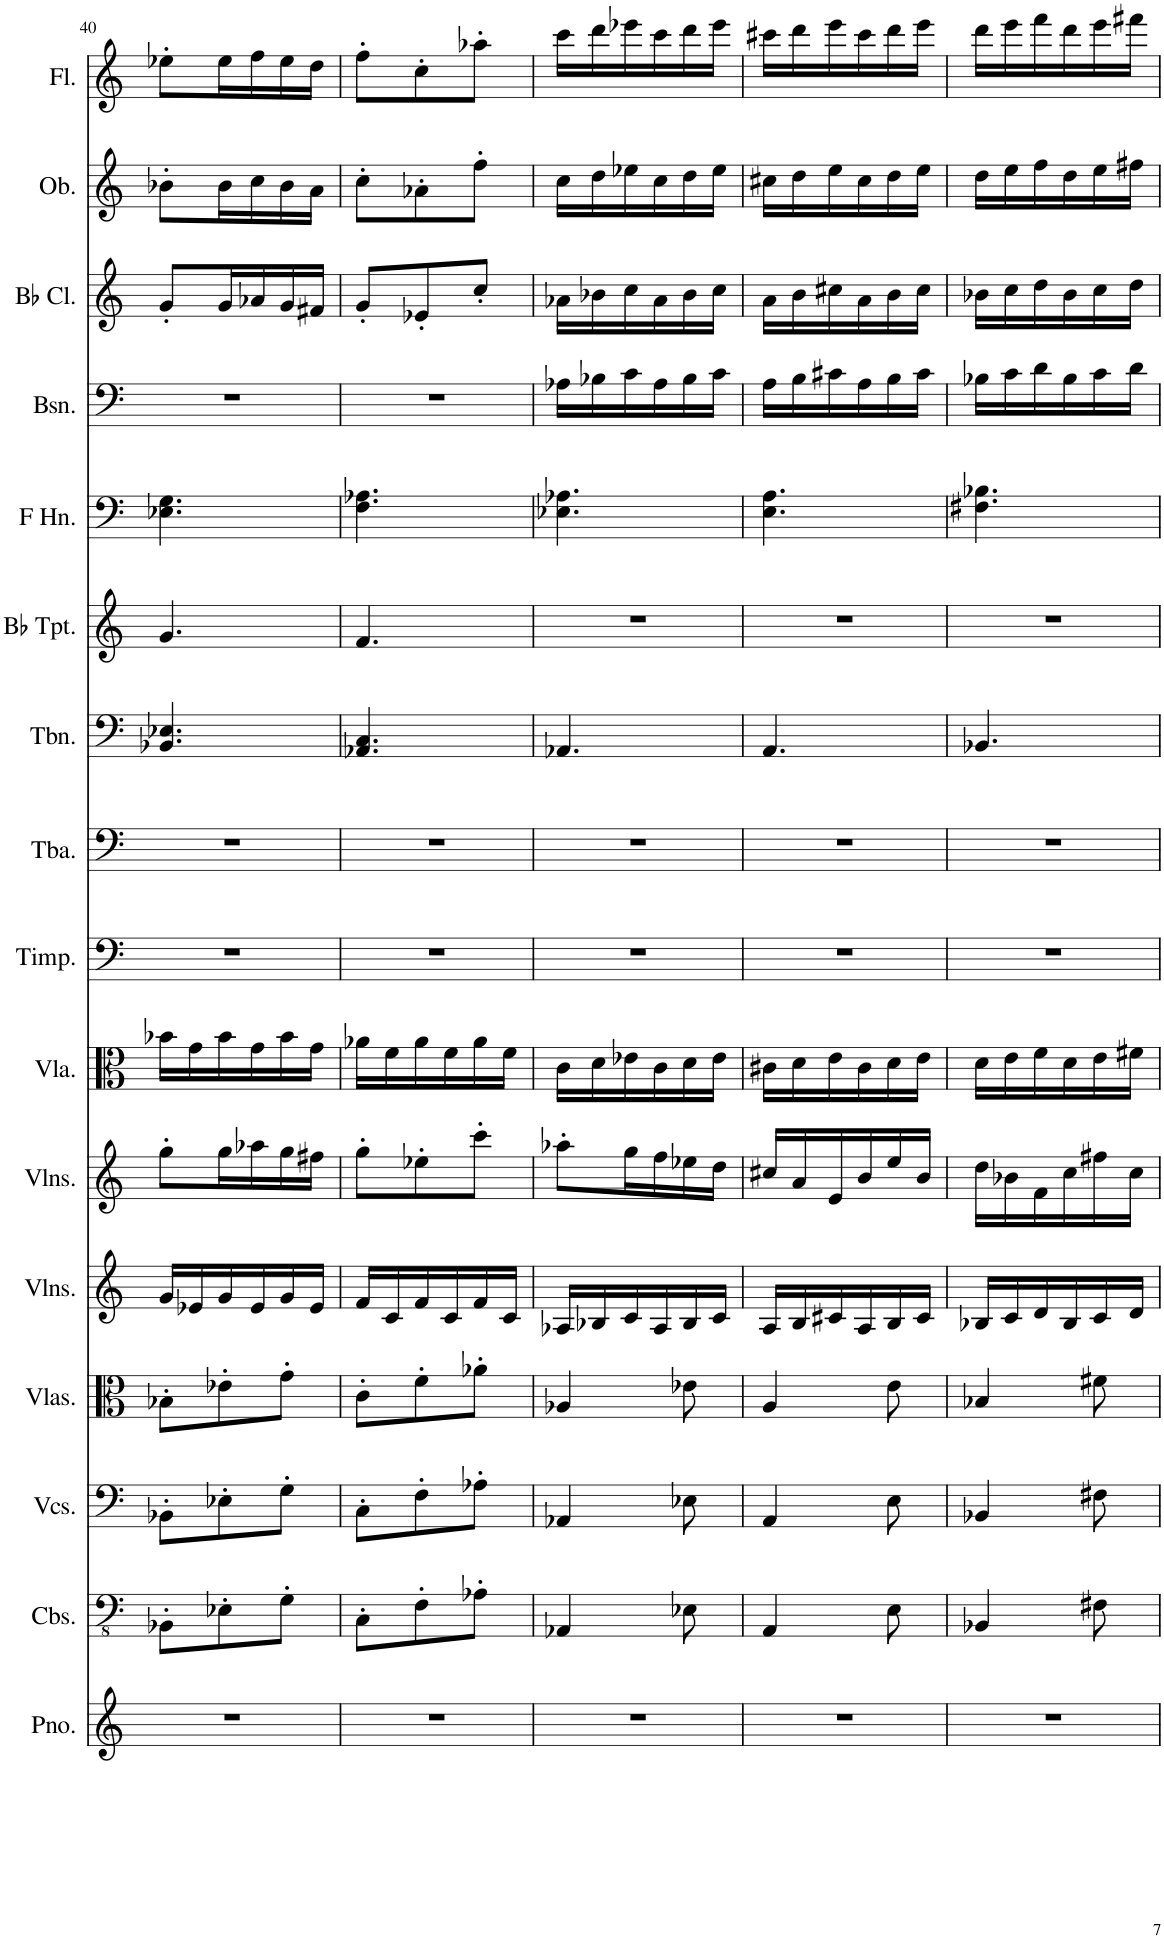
**kern	**kern	**kern	**kern	**kern	**kern	**kern	**kern	**kern	**kern	**kern	**kern	**kern	**kern	**kern	**kern
*part16	*part15	*part14	*part13	*part12	*part11	*part10	*part9	*part8	*part7	*part6	*part5	*part4	*part3	*part2	*part1
*staff16	*staff15	*staff14	*staff13	*staff12	*staff11	*staff10	*staff9	*staff8	*staff7	*staff6	*staff5	*staff4	*staff3	*staff2	*staff1
*I"Piano	*I"Contrabasses	*I"Violoncellos	*I"Violas	*I"Violins	*I"Violins	*I"Viola	*I"Timpani	*I"Tuba	*I"Trombone	*I"Bb Trumpet	*I"Horn in F	*I"Bassoon	*I"Bb Clarinet	*I"Oboe	*I"Flute
*I'Pno.	*I'Cbs.	*I'Vcs.	*I'Vlas.	*I'Vlns.	*I'Vlns.	*I'Vla.	*I'Timp.	*I'Tba.	*I'Tbn.	*I'Bb Tpt.	*	*I'Bsn.	*I'Bb Cl.	*I'Ob.	*I'Fl.
!!LO:PB:g=z
*clefG2	*clefFv4	*clefF4	*clefC3	*clefG2	*clefG2	*clefC3	*clefF4	*clefF4	*clefF4	*clefG2	*clefF4	*clefF4	*clefG2	*clefG2	*clefG2
*	*	*	*	*	*	*	*	*	*	*ITrd1c2	*ITrd4c7	*	*ITrd1c2	*	*
*k[]	*k[]	*k[]	*k[]	*k[]	*k[]	*k[]	*k[]	*k[]	*k[]	*k[]	*k[]	*k[]	*k[]	*k[]	*k[]
*M3/8	*M3/8	*M3/8	*M3/8	*M3/8	*M3/8	*M3/8	*M3/8	*M3/8	*M3/8	*M3/8	*M3/8	*M3/8	*M3/8	*M3/8	*M3/8
=40	=40	=40	=40	=40	=40	=40	=40	=40	=40	=40	=40	=40	=40	=40	=40
4.r	8BBB-X'\L	8BB-X'\L	8B-X'\L	16g/LL	8gg'\L	16b-X\LL	4.r	4.r	4.BB-X/ 4.E-X/	4.g/	4.E-X\ 4.G\	4.r	8g'/L	8b-X'\L	8ee-X'\L
.	.	.	.	16e-X/	.	16g\	.	.	.	.	.	.	.	.	.
.	8EE-X'\	8E-X'\	8e-X'\	16g/	16gg\L	16b-\	.	.	.	.	.	.	16g/L	16b-\L	16ee-\L
.	.	.	.	16e-/	16aa-X\	16g\	.	.	.	.	.	.	16a-X/	16cc\	16ff\
.	8GG'\J	8G'\J	8g'\J	16g/	16gg\	16b-\	.	.	.	.	.	.	16g/	16b-\	16ee-\
.	.	.	.	16e-/JJ	16ff#X\JJ	16g\JJ	.	.	.	.	.	.	16f#X/JJ	16a\JJ	16dd\JJ
=41	=41	=41	=41	=41	=41	=41	=41	=41	=41	=41	=41	=41	=41	=41	=41
4.r	8CC'\L	8C'\L	8c'\L	16f/LL	8gg'\L	16a-X\LL	4.r	4.r	4.AA-X/ 4.C/	4.f/	4.F\ 4.A-X\	4.r	8g'/L	8cc'\L	8ff'\L
.	.	.	.	16c/	.	16f\	.	.	.	.	.	.	.	.	.
.	8FF'\	8F'\	8f'\	16f/	8ee-X'\	16a-\	.	.	.	.	.	.	8e-X'/	8a-X'\	8cc'\
.	.	.	.	16c/	.	16f\	.	.	.	.	.	.	.	.	.
.	8AA-X'\J	8A-X'\J	8a-X'\J	16f/	8ccc'\J	16a-\	.	.	.	.	.	.	8cc'/J	8ff'\J	8aa-X'\J
.	.	.	.	16c/JJ	.	16f\JJ	.	.	.	.	.	.	.	.	.
=42	=42	=42	=42	=42	=42	=42	=42	=42	=42	=42	=42	=42	=42	=42	=42
4.r	4AAA-X/	4AA-X/	4A-X/	16A-X/LL	8aa-X'\L	16c\LL	4.r	4.r	4.AA-X/	4.r	4.E-X\ 4.A-X\	16A-X\LL	16a-X\LL	16cc\LL	16ccc\LL
.	.	.	.	16B-X/	.	16d\	.	.	.	.	.	16B-X\	16b-X\	16dd\	16ddd\
.	.	.	.	16c/	16gg\L	16e-X\	.	.	.	.	.	16c\	16cc\	16ee-X\	16eee-X\
.	.	.	.	16A-/	16ff\	16c\	.	.	.	.	.	16A-\	16a-\	16cc\	16ccc\
.	8EE-X\	8E-X\	8e-X\	16B-/	16ee-X\	16d\	.	.	.	.	.	16B-\	16b-\	16dd\	16ddd\
.	.	.	.	16c/JJ	16dd\JJ	16e-\JJ	.	.	.	.	.	16c\JJ	16cc\JJ	16ee-\JJ	16eee-\JJ
=43	=43	=43	=43	=43	=43	=43	=43	=43	=43	=43	=43	=43	=43	=43	=43
4.r	4AAA/	4AA/	4A/	16A/LL	16cc#X/LL	16c#X\LL	4.r	4.r	4.AA/	4.r	4.E\ 4.A\	16A\LL	16a\LL	16cc#X\LL	16ccc#X\LL
.	.	.	.	16B/	16a/	16d\	.	.	.	.	.	16B\	16b\	16dd\	16ddd\
.	.	.	.	16c#X/	16e/	16e\	.	.	.	.	.	16c#X\	16cc#X\	16ee\	16eee\
.	.	.	.	16A/	16b/	16c#\	.	.	.	.	.	16A\	16a\	16cc#\	16ccc#\
.	8EE\	8E\	8e\	16B/	16ee/	16d\	.	.	.	.	.	16B\	16b\	16dd\	16ddd\
.	.	.	.	16c#/JJ	16b/JJ	16e\JJ	.	.	.	.	.	16c#\JJ	16cc#\JJ	16ee\JJ	16eee\JJ
=44	=44	=44	=44	=44	=44	=44	=44	=44	=44	=44	=44	=44	=44	=44	=44
4.r	4BBB-X/	4BB-X/	4B-X/	16B-X/LL	16dd\LL	16d\LL	4.r	4.r	4.BB-X/	4.r	4.F#X\ 4.B-X\	16B-X\LL	16b-X\LL	16dd\LL	16ddd\LL
.	.	.	.	16c/	16b-X\	16e\	.	.	.	.	.	16c\	16cc\	16ee\	16eee\
.	.	.	.	16d/	16f\	16f\	.	.	.	.	.	16d\	16dd\	16ff\	16fff\
.	.	.	.	16B-/	16cc\	16d\	.	.	.	.	.	16B-\	16b-\	16dd\	16ddd\
.	8FF#X\	8F#X\	8f#X\	16c/	16ff#X\	16e\	.	.	.	.	.	16c\	16cc\	16ee\	16eee\
.	.	.	.	16d/JJ	16cc\JJ	16f#X\JJ	.	.	.	.	.	16d\JJ	16dd\JJ	16ff#X\JJ	16fff#X\JJ
=	=	=	=	=	=	=	=	=	=	=	=	=	=	=	=
*-	*-	*-	*-	*-	*-	*-	*-	*-	*-	*-	*-	*-	*-	*-	*-
